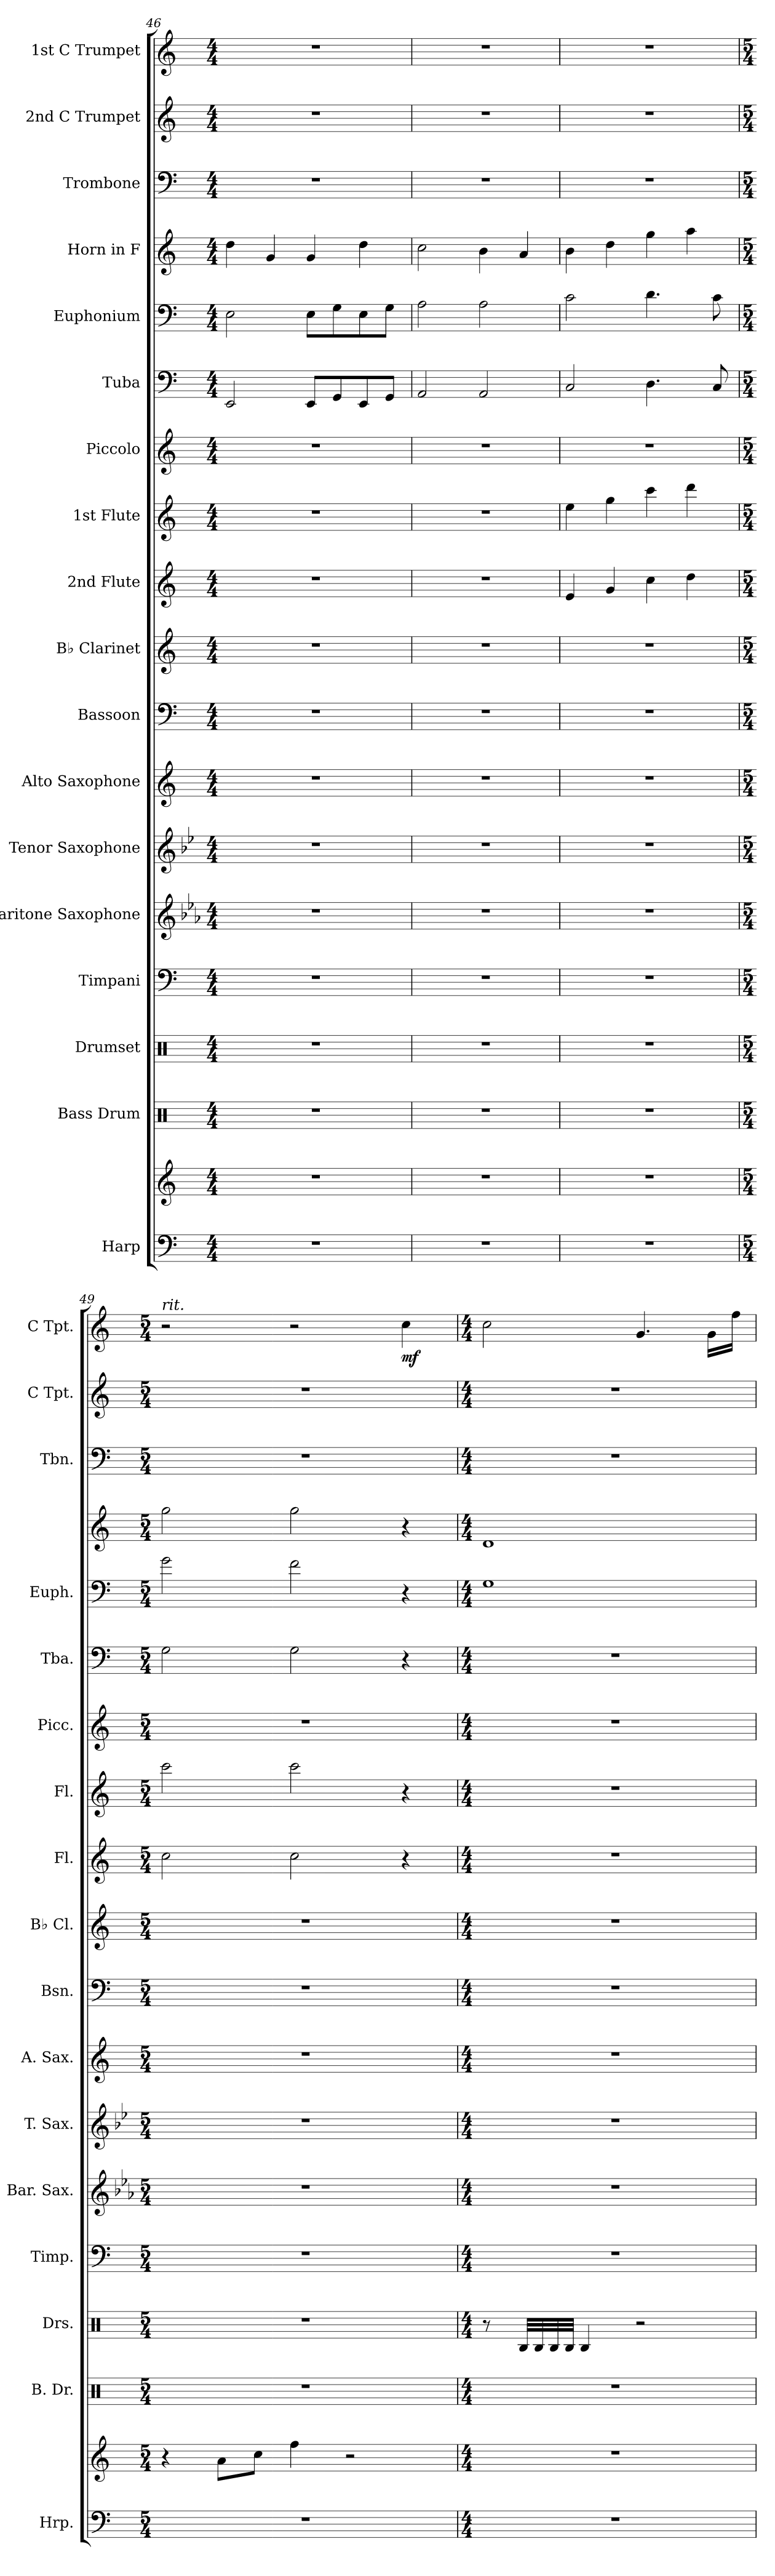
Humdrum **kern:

**kern	**kern	**kern	**kern	**kern	**kern	**kern	**kern	**kern	**kern	**kern	**kern	**kern	**kern	**kern	**kern	**kern	**kern	**kern	**dynam
*part18	*part18	*part17	*part16	*part15	*part14	*part13	*part12	*part11	*part10	*part9	*part8	*part7	*part6	*part5	*part4	*part3	*part2	*part1	*part1
*staff19	*staff18	*staff17	*staff16	*staff15	*staff14	*staff13	*staff12	*staff11	*staff10	*staff9	*staff8	*staff7	*staff6	*staff5	*staff4	*staff3	*staff2	*staff1	*staff1
*I"Harp	*	*I"Bass Drum	*I"Drumset	*I"Timpani	*I"Baritone Saxophone	*I"Tenor Saxophone	*I"Alto Saxophone	*I"Bassoon	*I"B♭ Clarinet	*I"2nd Flute	*I"1st Flute	*I"Piccolo	*I"Tuba	*I"Euphonium	*I"Horn in F	*I"Trombone	*I"2nd C Trumpet	*I"1st C Trumpet	*
*I'Hrp.	*	*I'B. Dr.	*I'Drs.	*I'Timp.	*I'Bar. Sax.	*I'T. Sax.	*I'A. Sax.	*I'Bsn.	*I'B♭ Cl.	*I'Fl.	*I'Fl.	*I'Picc.	*I'Tba.	*I'Euph.	*	*I'Tbn.	*I'C Tpt.	*I'C Tpt.	*
*clefF4	*clefG2	*clefX	*clefX	*clefF4	*clefG2	*clefG2	*clefG2	*clefF4	*clefG2	*clefG2	*clefG2	*clefG2	*clefF4	*clefF4	*clefG2	*clefF4	*clefG2	*clefG2	*
*	*	*	*	*	*ITrd12c21	*ITrd8c14	*ITrd5c9	*	*ITrd1c2	*	*	*ITrd-7c-12	*	*	*ITrd4c7	*	*	*	*
*k[]	*k[]	*k[]	*k[]	*k[]	*k[b-e-a-]	*k[b-e-]	*k[b-e-a-]	*k[]	*k[b-e-]	*k[]	*k[]	*k[]	*k[]	*k[]	*k[b-]	*k[]	*k[]	*k[]	*
*M4/4	*M4/4	*M4/4	*M4/4	*M4/4	*M4/4	*M4/4	*M4/4	*M4/4	*M4/4	*M4/4	*M4/4	*M4/4	*M4/4	*M4/4	*M4/4	*M4/4	*M4/4	*M4/4	*
*MM74	*MM74	*MM74	*MM74	*MM74	*MM74	*MM74	*MM74	*MM74	*MM74	*MM74	*MM74	*MM74	*MM74	*MM74	*MM74	*MM74	*MM74	*MM74	*
=46	=46	=46	=46	=46	=46	=46	=46	=46	=46	=46	=46	=46	=46	=46	=46	=46	=46	=46	=46
1r	1r	1r	1r	1r	1r	1r	1r	1r	1r	1r	1r	1r	2EE/	2E\	4g\	1r	1r	1r	.
.	.	.	.	.	.	.	.	.	.	.	.	.	.	.	4c/	.	.	.	.
.	.	.	.	.	.	.	.	.	.	.	.	.	8EE/L	8E\L	4c/	.	.	.	.
.	.	.	.	.	.	.	.	.	.	.	.	.	8GG/	8G\	.	.	.	.	.
.	.	.	.	.	.	.	.	.	.	.	.	.	8EE/	8E\	4g\	.	.	.	.
.	.	.	.	.	.	.	.	.	.	.	.	.	8GG/J	8G\J	.	.	.	.	.
=47	=47	=47	=47	=47	=47	=47	=47	=47	=47	=47	=47	=47	=47	=47	=47	=47	=47	=47	=47
*	*	*	*	*	*	*	*	*	*	*	*	*	*	*	*	*	*	*MM74	*
1r	1r	1r	1r	1r	1r	1r	1r	1r	1r	1r	1r	1r	2AA/	2A\	2f\	1r	1r	1r	.
.	.	.	.	.	.	.	.	.	.	.	.	.	2AA/	2A\	4e\	.	.	.	.
.	.	.	.	.	.	.	.	.	.	.	.	.	.	.	4d/	.	.	.	.
=48	=48	=48	=48	=48	=48	=48	=48	=48	=48	=48	=48	=48	=48	=48	=48	=48	=48	=48	=48
1r	1r	1r	1r	1r	1r	1r	1r	1r	1r	4e/	4ee\	1r	2C/	2c\	4e\	1r	1r	1r	.
.	.	.	.	.	.	.	.	.	.	4g/	4gg\	.	.	.	4g\	.	.	.	.
.	.	.	.	.	.	.	.	.	.	4cc\	4ccc\	.	4.D\	4.d\	4cc\	.	.	.	.
.	.	.	.	.	.	.	.	.	.	4dd\	4ddd\	.	.	.	4dd\	.	.	.	.
.	.	.	.	.	.	.	.	.	.	.	.	.	8C/	8c\	.	.	.	.	.
=49	=49	=49	=49	=49	=49	=49	=49	=49	=49	=49	=49	=49	=49	=49	=49	=49	=49	=49	=49
*M5/4	*M5/4	*M5/4	*M5/4	*M5/4	*M5/4	*M5/4	*M5/4	*M5/4	*M5/4	*M5/4	*M5/4	*M5/4	*M5/4	*M5/4	*M5/4	*M5/4	*M5/4	*M5/4	*
*	*	*	*	*	*	*	*	*	*	*	*	*	*	*	*	*	*	*MM64	*
!	!	!	!	!	!	!	!	!	!	!	!	!	!	!	!	!	!	!LO:TX:a:i:t=rit.	!
4%5r	4r	4%5r	4%5r	4%5r	4%5r	4%5r	4%5r	4%5r	4%5r	2cc\	2ccc\	4%5r	2G\	2g\	2cc\	4%5r	4%5r	2r	.
.	8a\L	.	.	.	.	.	.	.	.	.	.	.	.	.	.	.	.	.	.
.	8cc\J	.	.	.	.	.	.	.	.	.	.	.	.	.	.	.	.	.	.
*	*	*	*	*	*	*	*	*	*	*	*	*	*	*	*	*	*	*MM56	*
.	4ff\	.	.	.	.	.	.	.	.	2cc\	2ccc\	.	2G\	2f\	2cc\	.	.	2r	.
.	2r	.	.	.	.	.	.	.	.	.	.	.	.	.	.	.	.	.	.
*	*	*	*	*	*	*	*	*	*	*	*	*	*	*	*	*	*	*MM48	*
!	!	!	!	!	!	!	!	!	!	!	!	!	!	!	!	!	!	!	!LO:DY:b
.	.	.	.	.	.	.	.	.	.	4r	4r	.	4r	4r	4r	.	.	4cc\	mf
=50	=50	=50	=50	=50	=50	=50	=50	=50	=50	=50	=50	=50	=50	=50	=50	=50	=50	=50	=50
*M4/4	*M4/4	*M4/4	*M4/4	*M4/4	*M4/4	*M4/4	*M4/4	*M4/4	*M4/4	*M4/4	*M4/4	*M4/4	*M4/4	*M4/4	*M4/4	*M4/4	*M4/4	*M4/4	*
*	*	*	*	*	*	*	*	*	*	*	*	*	*	*	*	*	*	*MM64	*
1r	1r	1r	8r	1r	1r	1r	1r	1r	1r	1r	1r	1r	1r	1G	1G	1r	1r	2cc\	.
.	.	.	32RB/LLL	.	.	.	.	.	.	.	.	.	.	.	.	.	.	.	.
.	.	.	32RB/	.	.	.	.	.	.	.	.	.	.	.	.	.	.	.	.
.	.	.	32RB/	.	.	.	.	.	.	.	.	.	.	.	.	.	.	.	.
.	.	.	32RB/JJJ	.	.	.	.	.	.	.	.	.	.	.	.	.	.	.	.
.	.	.	4RB/	.	.	.	.	.	.	.	.	.	.	.	.	.	.	.	.
.	.	.	2r	.	.	.	.	.	.	.	.	.	.	.	.	.	.	4.g/	.
.	.	.	.	.	.	.	.	.	.	.	.	.	.	.	.	.	.	16g\LL	.
.	.	.	.	.	.	.	.	.	.	.	.	.	.	.	.	.	.	16ff\JJ	.
=	=	=	=	=	=	=	=	=	=	=	=	=	=	=	=	=	=	=	=
*-	*-	*-	*-	*-	*-	*-	*-	*-	*-	*-	*-	*-	*-	*-	*-	*-	*-	*-	*-
